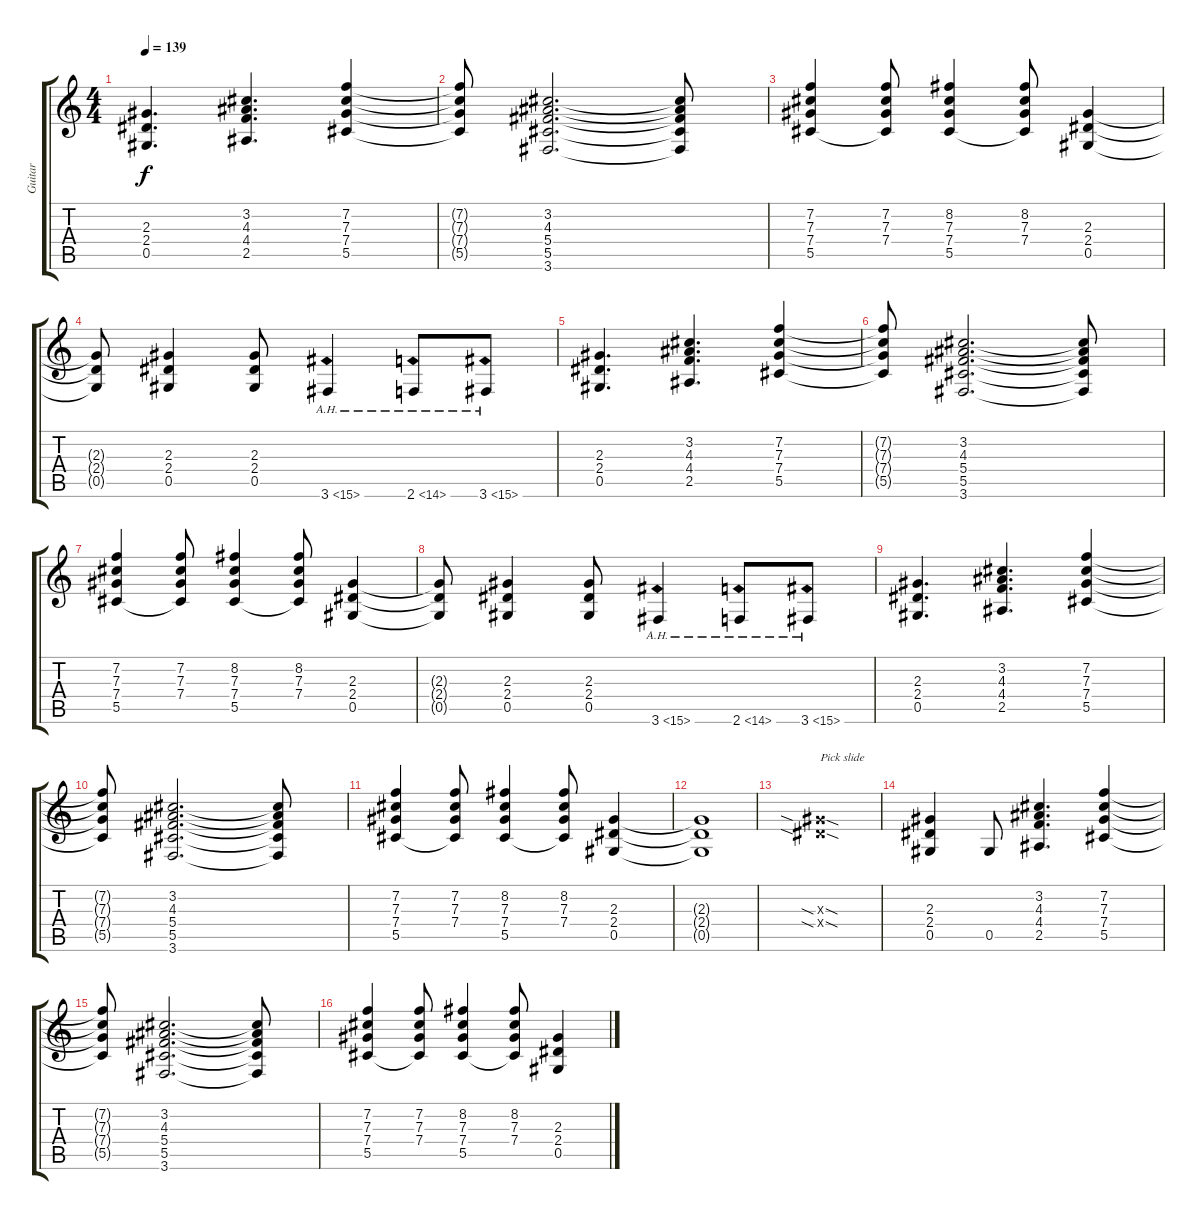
\track ("Guitar" "Guitar") {instrument distortionguitar}
\staff {score tabs}
\tuning (Eb4 Bb3 Gb3 Db3 Ab2 Eb2) {hide}
\ts (4 4)
\tempo 139
\clef g2
\ks c
(2.3 2.4 0.5).4{d dy f} (3.2 4.3 4.4 2.5).4{d} (7.2 7.3 7.4 5.5).4 |
(7.2{t} 7.3{t} 7.4{t} 5.5{t}).8 (3.2 4.3 5.4 5.5 3.6).2{d} (3.2{t} 4.3{t} 5.4{t} 5.5{t} 3.6{t}).8 |
(7.2 7.3 7.4 5.5).4 (7.2 7.3 7.4 5.5{t}).8 (8.2 7.3 7.4 5.5).4 (8.2 7.3 7.4 5.5{t}).8 (2.3 2.4 0.5).4 |
(2.3{t} 2.4{t} 0.5{t}).8 (2.3 2.4 0.5).4 (2.3 2.4 0.5).8 3.6{ah 12}.4 2.6{ah 12}.8 3.6{ah 12}.8 |
(2.3 2.4 0.5).4{d} (3.2 4.3 4.4 2.5).4{d} (7.2 7.3 7.4 5.5).4 |
(7.2{t} 7.3{t} 7.4{t} 5.5{t}).8 (3.2 4.3 5.4 5.5 3.6).2{d} (3.2{t} 4.3{t} 5.4{t} 5.5{t} 3.6{t}).8 |
(7.2 7.3 7.4 5.5).4 (7.2 7.3 7.4 5.5{t}).8 (8.2 7.3 7.4 5.5).4 (8.2 7.3 7.4 5.5{t}).8 (2.3 2.4 0.5).4 |
(2.3{t} 2.4{t} 0.5{t}).8 (2.3 2.4 0.5).4 (2.3 2.4 0.5).8 3.6{ah 12}.4 2.6{ah 12}.8 3.6{ah 12}.8 |
(2.3 2.4 0.5).4{d} (3.2 4.3 4.4 2.5).4{d} (7.2 7.3 7.4 5.5).4 |
(7.2{t} 7.3{t} 7.4{t} 5.5{t}).8 (3.2 4.3 5.4 5.5 3.6).2{d} (3.2{t} 4.3{t} 5.4{t} 5.5{t} 3.6{t}).8 |
(7.2 7.3 7.4 5.5).4 (7.2 7.3 7.4 5.5{t}).8 (8.2 7.3 7.4 5.5).4 (8.2 7.3 7.4 5.5{t}).8 (2.3 2.4 0.5).4 |
(2.3{t} 2.4{t} 0.5{t}).1 |
(2.3{sia sod x} 2.4{sia sod x}).1{txt "Pick slide"} |
(2.3 2.4 0.5).4 0.5.8 (3.2 4.3 4.4 2.5).4{d} (7.2 7.3 7.4 5.5).4 |
(7.2{t} 7.3{t} 7.4{t} 5.5{t}).8 (3.2 4.3 5.4 5.5 3.6).2{d} (3.2{t} 4.3{t} 5.4{t} 5.5{t} 3.6{t}).8 |
(7.2 7.3 7.4 5.5).4 (7.2 7.3 7.4 5.5{t}).8 (8.2 7.3 7.4 5.5).4 (8.2 7.3 7.4 5.5{t}).8 (2.3 2.4 0.5).4
